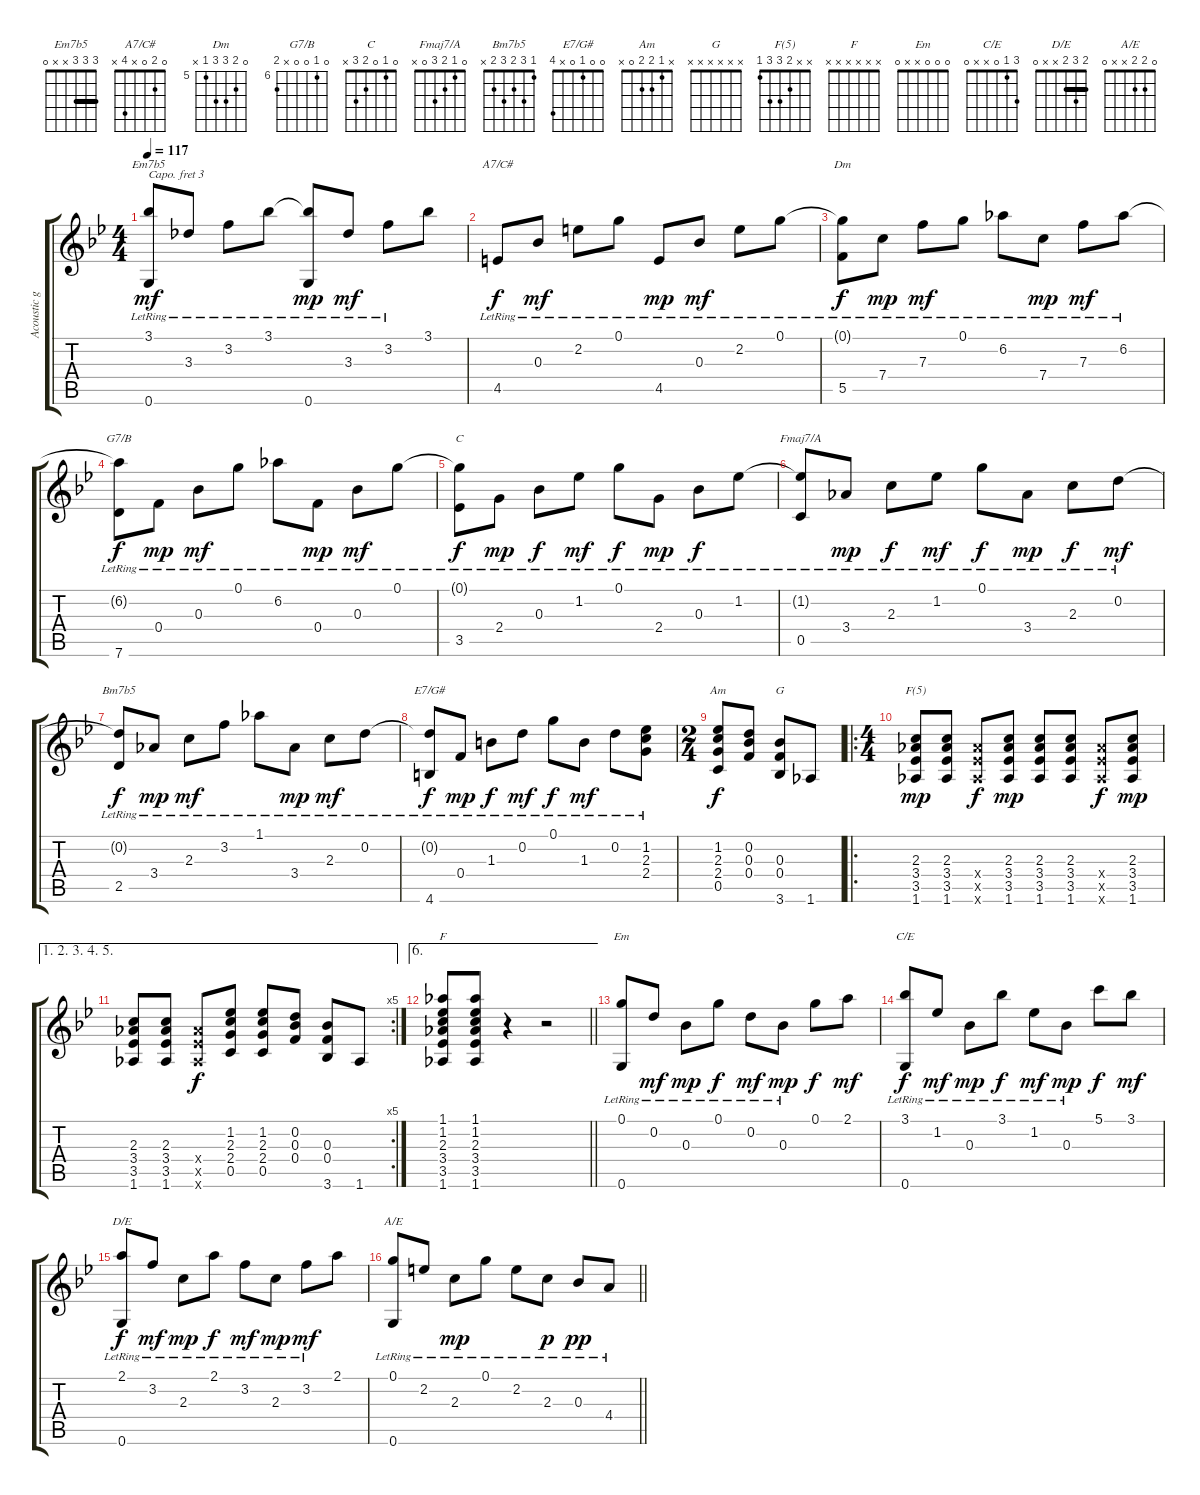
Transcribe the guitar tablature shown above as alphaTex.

\track ("Acoustic guitar TAB by guytarist@hotmail" "Acoustic g") {instrument acousticguitarnylon}
\staff {score tabs}
\capo 3
\tuning (E4 B3 G3 D3 A2 E2) {hide}
\chord ("Em7b5" 3 3 3 x x 0) {barre 3}
\chord ("A7/C#" 0 2 0 x 4 x)
\chord ("Dm" 0 6 7 7 5 x) {firstfret 5}
\chord ("G7/B" 0 6 0 0 x 7) {firstfret 6}
\chord ("C" 0 1 0 2 3 x)
\chord ("Fmaj7/A" 0 1 2 3 0 x)
\chord ("Bm7b5" 1 3 2 3 2 x)
\chord ("E7/G#" 0 0 1 0 x 4)
\chord ("Am" x 1 2 2 0 x)
\chord ("G" x x x x x x)
\chord ("F(5)" x x 2 3 3 1)
\chord ("F" x x x x x x)
\chord ("Em" 0 0 0 x x 0)
\chord ("C/E" 3 1 0 x x 0)
\chord ("D/E" 2 3 2 x x 0) {barre 2}
\chord ("A/E" 0 2 2 x x 0)
\ts (4 4)
\tempo 117
\clef g2
\ks gminor
(3.1{t} 0.6{lr}).8{ch "Em7b5" dy mf} 3.3{lr}.8 3.2{lr}.8 3.1{lr}.8 (3.1{t} 0.6{lr}).8{dy mp} 3.3{lr}.8{dy mf} 3.2{lr}.8 3.1.8 |
4.5{lr}.8{ch "A7/C#" dy f} 0.3{lr}.8{dy mf} 2.2{lr}.8 0.1{lr}.8 4.5{lr}.8{dy mp} 0.3{lr}.8{dy mf} 2.2{lr}.8 0.1{lr}.8 |
(0.1{t} 5.5{lr}).8{ch "Dm" dy f} 7.4{lr}.8{dy mp} 7.3{lr}.8{dy mf} 0.1{lr}.8 6.2{lr}.8 7.4{lr}.8{dy mp} 7.3{lr}.8{dy mf} 6.2{lr}.8 |
(6.2{t} 7.6{lr}).8{ch "G7/B" dy f} 0.4{lr}.8{dy mp} 0.3{lr}.8{dy mf} 0.1{lr}.8 6.2{lr}.8 0.4{lr}.8{dy mp} 0.3{lr}.8{dy mf} 0.1{lr}.8 |
(0.1{t} 3.5{lr}).8{ch "C" dy f} 2.4{lr}.8{dy mp} 0.3{lr}.8{dy f} 1.2{lr}.8{dy mf} 0.1{lr}.8{dy f} 2.4{lr}.8{dy mp} 0.3{lr}.8{dy f} 1.2{lr}.8 |
(1.2{t} 0.5{lr}).8{ch "Fmaj7/A"} 3.4{lr}.8{dy mp} 2.3{lr}.8{dy f} 1.2{lr}.8{dy mf} 0.1{lr}.8{dy f} 3.4{lr}.8{dy mp} 2.3{lr}.8{dy f} 0.2{lr}.8{dy mf} |
(0.2{t} 2.5{lr}).8{ch "Bm7b5" dy f} 3.4{lr}.8{dy mp} 2.3{lr}.8{dy mf} 3.2{lr}.8 1.1{lr}.8 3.4{lr}.8{dy mp} 2.3{lr}.8{dy mf} 0.2{lr}.8 |
(0.2{t} 4.6{lr}).8{ch "E7/G#" dy f} 0.4{lr}.8{dy mp} 1.3{lr}.8{dy f} 0.2{lr}.8{dy mf} 0.1{lr}.8{dy f} 1.3{lr}.8{dy mf} 0.2{lr}.8 (1.2{lr} 2.3 2.4).8 |
\ts (2 4)
(1.2 2.3 2.4 0.5).8{ch "Am" dy f} (0.2 0.3 0.4).8 (0.3 0.4 3.6).8{ch "G"} 1.6.8 |
\ro
\ts (4 4)
(2.3 3.4 3.5 1.6).8{ch "F(5)" dy mp} (2.3 3.4 3.5 1.6).8 (3.4{x} 3.5{x} 1.6{x}).8{dy f} (2.3 3.4 3.5 1.6).8{dy mp} (2.3 3.4 3.5 1.6).8 (2.3 3.4 3.5 1.6).8 (3.4{x} 3.5{x} 1.6{x}).8{dy f} (2.3 3.4 3.5 1.6).8{dy mp} |
\ae (1 2 3 4 5)
\rc 5
(2.3 3.4 3.5 1.6).8 (2.3 3.4 3.5 1.6).8 (3.4{x} 3.5{x} 1.6{x}).8{dy f} (1.2 2.3 2.4 0.5).8 (1.2 2.3 2.4 0.5).8 (0.2 0.3 0.4).8 (0.3 0.4 3.6).8 1.6.8 |
\ae 6
\barLineRight lightlight
(1.1 1.2 2.3 3.4 3.5 1.6).8{ch "F"} (1.1 1.2 2.3 3.4 3.5 1.6).8 r.4 r.2 |
(0.1{lr} 0.6{lr}).8{ch "Em"} 0.2{lr}.8{dy mf} 0.3{lr}.8{dy mp} 0.1{lr}.8{dy f} 0.2{lr}.8{dy mf} 0.3{lr}.8{dy mp} 0.1.8{dy f} 2.1.8{dy mf} |
(3.1{lr} 0.6{lr}).8{ch "C/E" dy f} 1.2{lr}.8{dy mf} 0.3{lr}.8{dy mp} 3.1{lr}.8{dy f} 1.2{lr}.8{dy mf} 0.3{lr}.8{dy mp} 5.1.8{dy f} 3.1.8{dy mf} |
(2.1{lr} 0.6{lr}).8{ch "D/E" dy f} 3.2{lr}.8{dy mf} 2.3{lr}.8{dy mp} 2.1{lr}.8{dy f} 3.2{lr}.8{dy mf} 2.3{lr}.8{dy mp} 3.2{lr}.8{dy mf} 2.1.8 |
\barLineRight lightlight
(0.1{lr} 0.6{lr}).8{ch "A/E"} 2.2{lr}.8 2.3{lr}.8{dy mp} 0.1{lr}.8 2.2{lr}.8 2.3{lr}.8{dy p} 0.3{lr}.8{dy pp} 4.4{lr}.8
